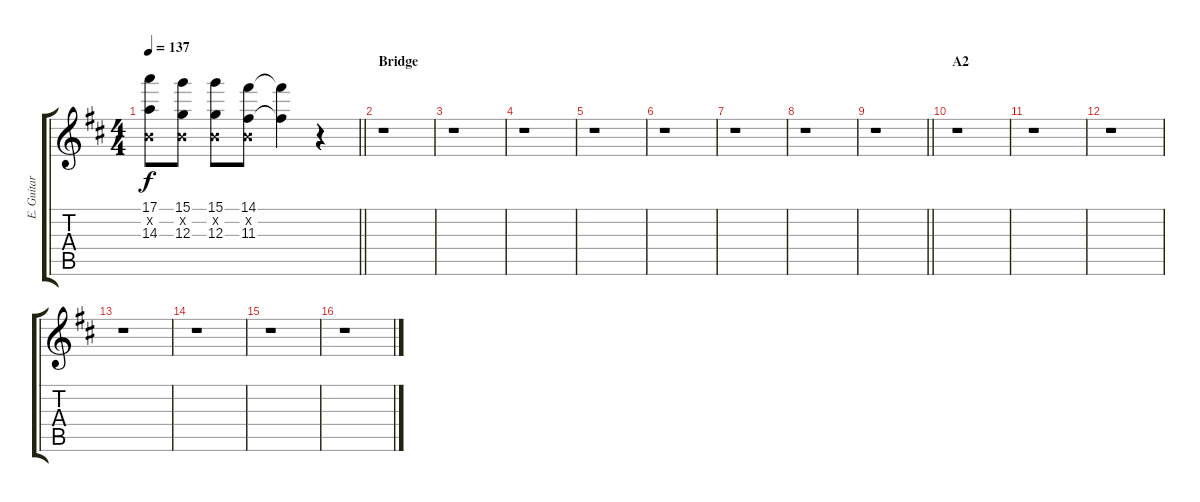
\track ("E. Guitar III" "E. Guitar ") {instrument overdrivenguitar}
\staff {score tabs}
\tuning (E4 B3 G3 D3 A2 E2) {hide}
\ts (4 4)
\tempo 137
\clef g2
\barLineRight lightlight
\ks d
(17.1 0.2{x} 14.3).8{dy f} (15.1 0.2{x} 12.3).8 (15.1 0.2{x} 12.3).8 (14.1 0.2{x} 11.3).8 (14.1{t} 11.3{t}).4 r.4 |
\section ("" "Bridge")
r.1 |
r.1 |
r.1 |
r.1 |
r.1 |
r.1 |
r.1 |
\barLineRight lightlight
r.1 |
\section ("" "A2")
r.1 |
r.1 |
r.1 |
r.1 |
r.1 |
r.1 |
r.1
